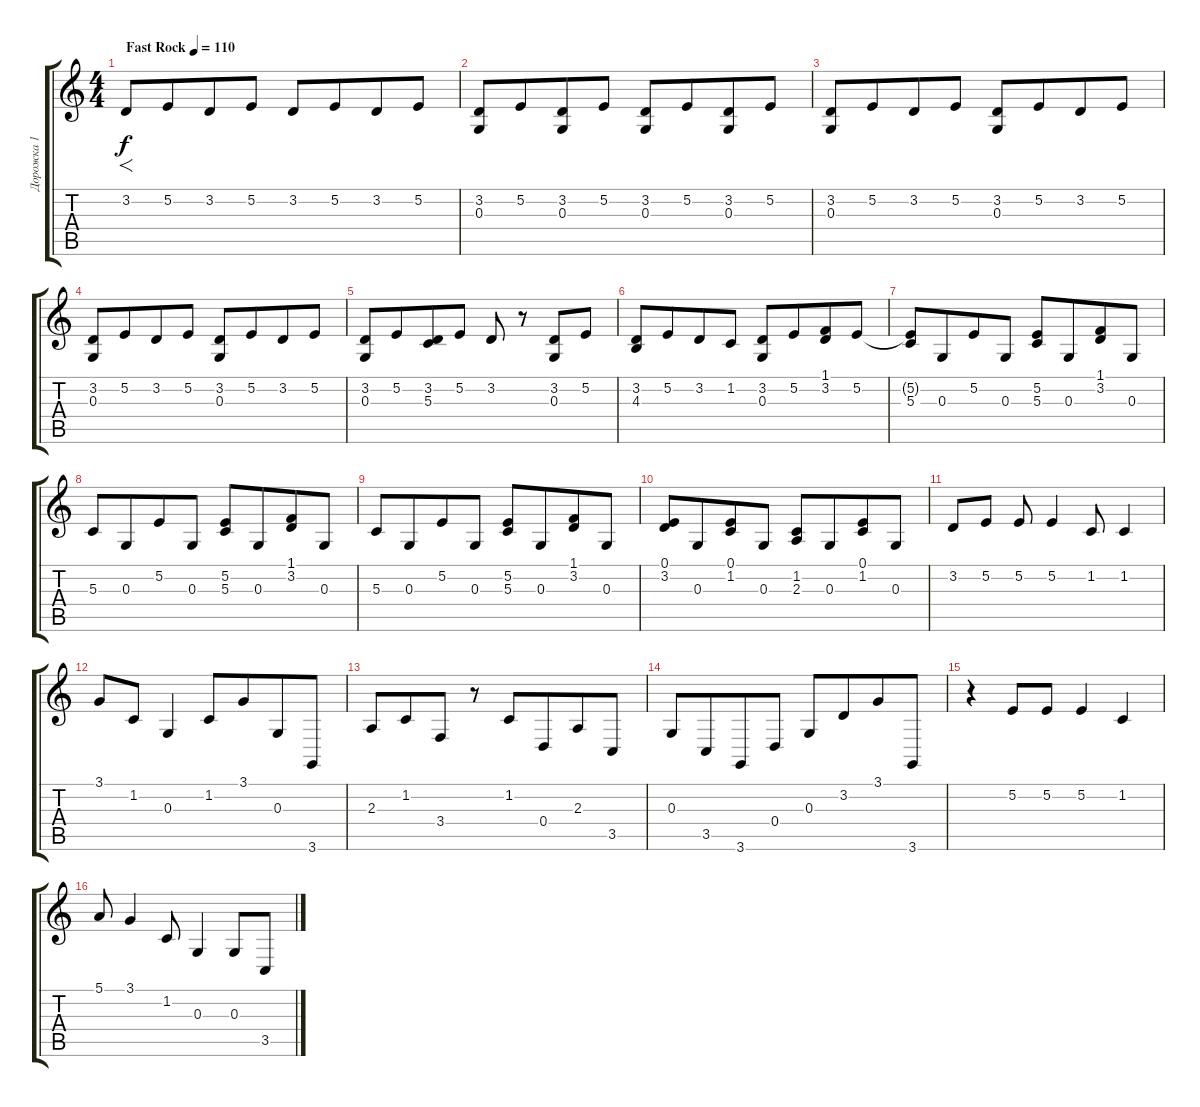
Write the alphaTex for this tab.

\track ("Дорожка 1" "Дорожка 1") {solo instrument acousticgrandpiano}
\staff {score tabs}
\tuning (E4 B3 G3 D3 A2 E2) {hide}
\ts (4 4)
\tempo (110 "Fast Rock")
\clef g2
\ks c
3.2.8{f dy f instrument acousticgrandpiano} 5.2.8{beam merge} 3.2.8 5.2.8 3.2.8 5.2.8{beam merge} 3.2.8 5.2.8 |
(3.2 0.3).8 5.2.8{beam merge} (3.2 0.3).8 5.2.8 (3.2 0.3).8 5.2.8{beam merge} (3.2 0.3).8 5.2.8 |
(3.2 0.3).8 5.2.8{beam merge} 3.2.8 5.2.8 (3.2 0.3).8 5.2.8{beam merge} 3.2.8 5.2.8 |
(3.2 0.3).8 5.2.8{beam merge} 3.2.8 5.2.8 (3.2 0.3).8 5.2.8{beam merge} 3.2.8 5.2.8 |
(3.2 0.3).8 5.2.8{beam merge} (3.2 5.3).8 5.2.8 3.2.8 r.8 (3.2 0.3).8 5.2.8 |
(3.2 4.3).8 5.2.8{beam merge} 3.2.8 1.2.8 (3.2 0.3).8 5.2.8{beam merge} (1.1 3.2).8 5.2.8 |
(5.2{t} 5.3).8 0.3.8{beam merge} 5.2.8 0.3.8 (5.2 5.3).8 0.3.8{beam merge} (1.1 3.2).8 0.3.8 |
5.3.8 0.3.8{beam merge} 5.2.8 0.3.8 (5.2 5.3).8 0.3.8{beam merge} (1.1 3.2).8 0.3.8 |
5.3.8 0.3.8{beam merge} 5.2.8 0.3.8 (5.2 5.3).8 0.3.8{beam merge} (1.1 3.2).8 0.3.8 |
(0.1 3.2).8 0.3.8{beam merge} (0.1 1.2).8 0.3.8 (1.2 2.3).8 0.3.8{beam merge} (0.1 1.2).8 0.3.8 |
3.2.8 5.2.8 5.2.8 5.2.4 1.2.8 1.2.4 |
3.1.8 1.2.8 0.3.4 1.2.8 3.1.8{beam merge} 0.3.8 3.6.8 |
2.3.8 1.2.8{beam merge} 3.4.8 r.8 1.2.8 0.4.8{beam merge} 2.3.8 3.5.8 |
0.3.8 3.5.8{beam merge} 3.6.8 0.4.8 0.3.8 3.2.8{beam merge} 3.1.8 3.6.8 |
r.4 5.2.8 5.2.8 5.2.4 1.2.4 |
5.1.8 3.1.4 1.2.8 0.3.4 0.3.8 3.5.8
